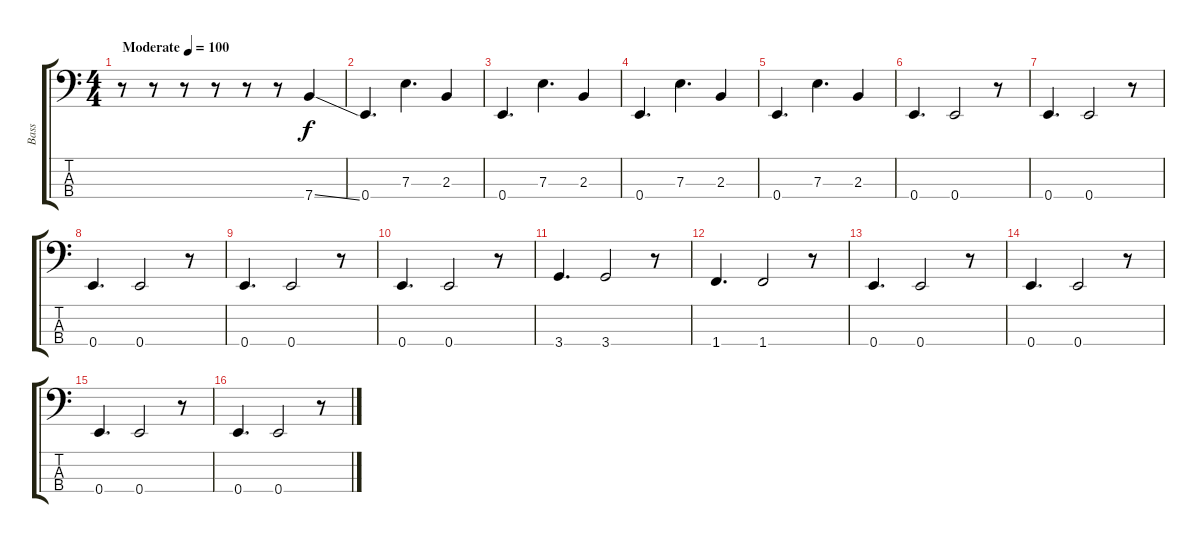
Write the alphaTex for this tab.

\track ("Bass" "Bass") {instrument electricbasspick}
\staff {score tabs}
\tuning (G2 D2 A1 E1) {hide}
\ts (4 4)
\tempo (100 "Moderate")
\clef f4
\ks c
r.8{dy f instrument electricbasspick} r.8 r.8 r.8 r.8 r.8 7.4{ss}.4 |
0.4.4{d} 7.3.4{d} 2.3.4 |
0.4.4{d} 7.3.4{d} 2.3.4 |
0.4.4{d} 7.3.4{d} 2.3.4 |
0.4.4{d} 7.3.4{d} 2.3.4 |
0.4.4{d} 0.4.2 r.8 |
0.4.4{d} 0.4.2 r.8 |
0.4.4{d} 0.4.2 r.8 |
0.4.4{d} 0.4.2 r.8 |
0.4.4{d} 0.4.2 r.8 |
3.4.4{d} 3.4.2 r.8 |
1.4.4{d} 1.4.2 r.8 |
0.4.4{d} 0.4.2 r.8 |
0.4.4{d} 0.4.2 r.8 |
0.4.4{d} 0.4.2 r.8 |
0.4.4{d} 0.4.2 r.8
